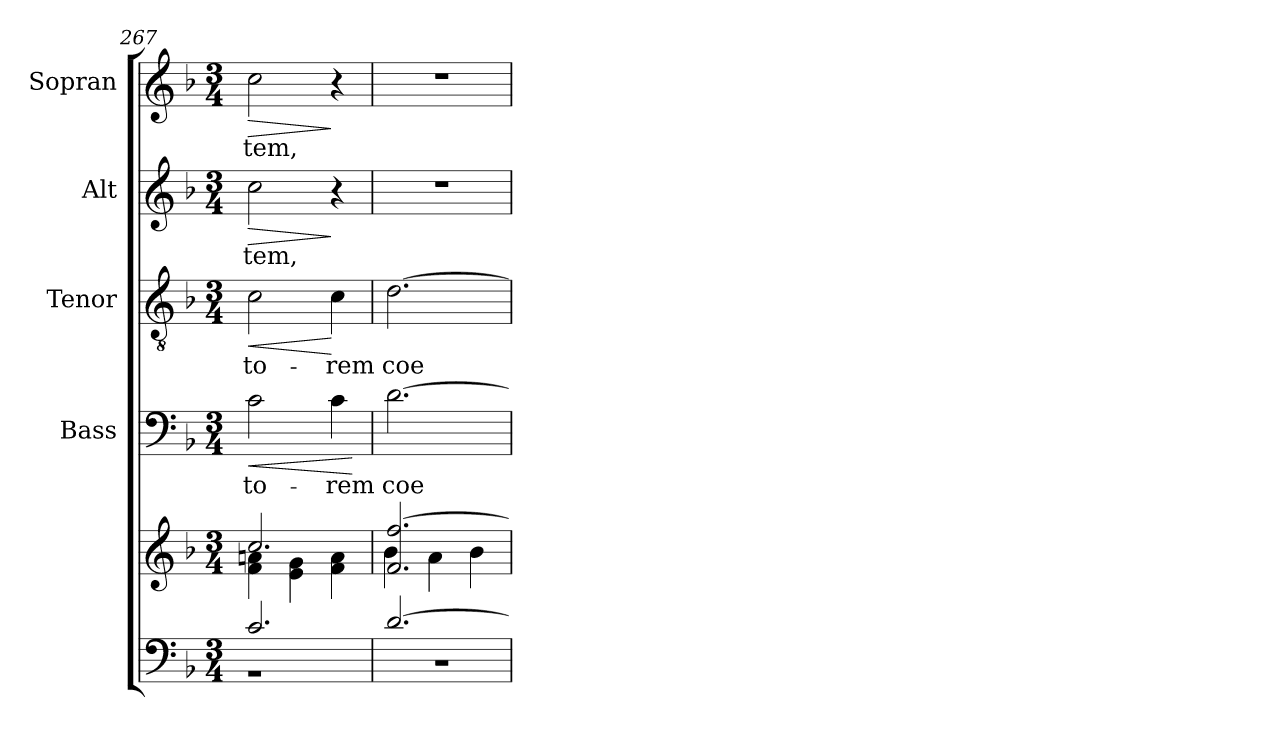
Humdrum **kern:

**kern	**kern	**kern	**text	**dynam	**kern	**text	**dynam	**kern	**text	**dynam	**kern	**text	**dynam
*part5	*part5	*part4	*part4	*part4	*part3	*part3	*part3	*part2	*part2	*part2	*part1	*part1	*part1
*staff6	*staff5	*staff4	*staff4	*staff4	*staff3	*staff3	*staff3	*staff2	*staff2	*staff2	*staff1	*staff1	*staff1
*	*	*I"Bass	*	*	*I"Tenor	*	*	*I"Alt	*	*	*I"Sopran	*	*
*	*	*I'B.	*	*	*I'T.	*	*	*I'A.	*	*	*I'S.	*	*
*clefF4	*clefG2	*clefF4	*	*	*clefGv2	*	*	*clefG2	*	*	*clefG2	*	*
*k[b-]	*k[b-]	*k[b-]	*	*	*k[b-]	*	*	*k[b-]	*	*	*k[b-]	*	*
*F:	*F:	*F:	*	*	*F:	*	*	*F:	*	*	*F:	*	*
*M3/4	*M3/4	*M3/4	*	*	*M3/4	*	*	*M3/4	*	*	*M3/4	*	*
=267	=267	=267	=267	=267	=267	=267	=267	=267	=267	=267	=267	=267	=267
*^	*	*	*	*	*	*	*	*	*	*	*	*	*
!	!LO:N:vis=1	!	!	!LO:LY:b	!LO:HP:b	!	!LO:LY:b	!LO:HP:b	!	!LO:LY:b	!LO:HP:b	!	!LO:LY:b	!LO:HP:b
*	*	*^	*	*	*	*	*	*	*	*	*	*	*	*
2.c/	2.r	2.cc/	4f\ 4an\	2c\	-to-	<	2c\	-to-	<	2cc\	-tem,	>	2cc\	-tem,	>
.	.	.	4e\ 4g\	.	.	.	.	.	.	.	.	.	.	.	.
!	!	!	!	!	!LO:LY:b	!	!	!LO:LY:b	!	!	!	!	!	!	!
.	.	.	4f\ 4a\	4c\	-rem	.	4c\	-rem	[	4r	.	]	4r	.	]
*v	*v	*	*	*	*	*	*	*	*	*	*	*	*	*	*
*	*v	*v	*	*	*	*	*	*	*	*	*	*	*	*
.	.	.	.	[	.	.	.	.	.	.	.	.	.
=268	=268	=268	=268	=268	=268	=268	=268	=268	=268	=268	=268	=268	=268
*^	*	*	*	*	*	*	*	*	*	*	*	*	*
!	!LO:N:vis=1	!	!	!LO:LY:b	!	!	!LO:LY:b	!	!	!	!	!	!	!
*	*	*^	*	*	*	*	*	*	*	*	*	*	*	*
[>2.d/	2.r	2.f/ [>2.ff/	4b-\	[2.d\	coe-	.	[2.d\	coe-	.	2.r	.	.	2.r	.	.
.	.	.	4a\	.	.	.	.	.	.	.	.	.	.	.	.
.	.	.	4b-\	.	.	.	.	.	.	.	.	.	.	.	.
*v	*v	*	*	*	*	*	*	*	*	*	*	*	*	*	*
*	*v	*v	*	*	*	*	*	*	*	*	*	*	*	*
=	=	=	=	=	=	=	=	=	=	=	=	=	=
*-	*-	*-	*-	*-	*-	*-	*-	*-	*-	*-	*-	*-	*-
